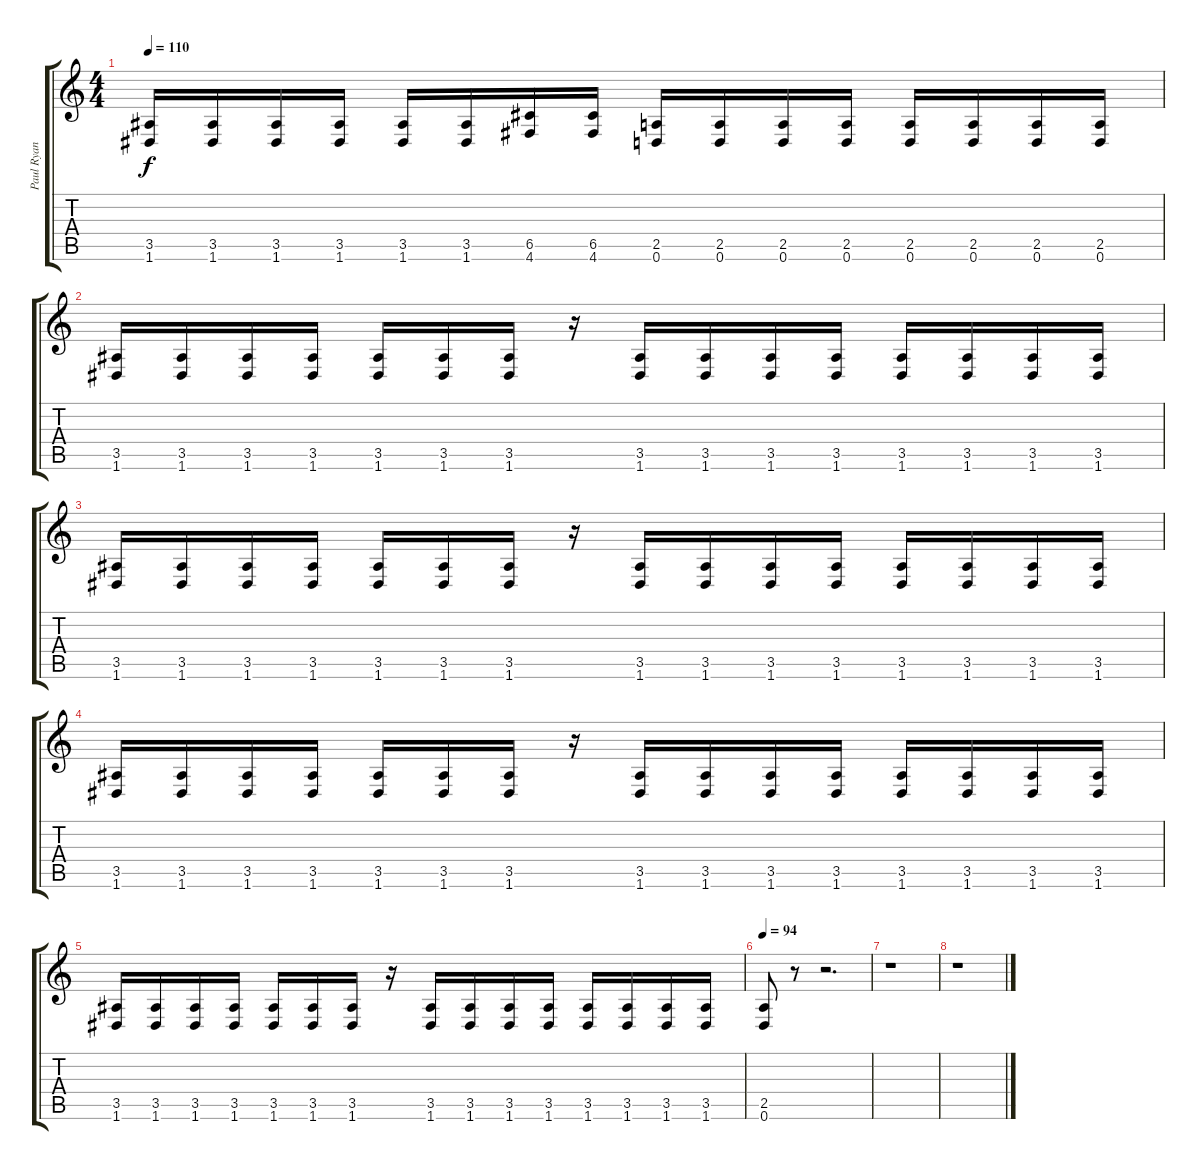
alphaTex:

\track ("Paul Ryan (Guitar)" "Paul Ryan ") {instrument distortionguitar}
\staff {score tabs}
\tuning (D4 A3 F3 C3 G2 D2) {hide}
\ts (4 4)
\tempo 110
\clef g2
\ks c
(3.5 1.6).16{dy f} (3.5 1.6).16 (3.5 1.6).16 (3.5 1.6).16 (3.5 1.6).16 (3.5 1.6).16 (6.5 4.6).16 (6.5 4.6).16 (2.5 0.6).16 (2.5 0.6).16 (2.5 0.6).16 (2.5 0.6).16 (2.5 0.6).16 (2.5 0.6).16 (2.5 0.6).16 (2.5 0.6).16 |
(3.5 1.6).16 (3.5 1.6).16 (3.5 1.6).16 (3.5 1.6).16 (3.5 1.6).16 (3.5 1.6).16 (3.5 1.6).16 r.16 (3.5 1.6).16 (3.5 1.6).16 (3.5 1.6).16 (3.5 1.6).16 (3.5 1.6).16 (3.5 1.6).16 (3.5 1.6).16 (3.5 1.6).16 |
(3.5 1.6).16 (3.5 1.6).16 (3.5 1.6).16 (3.5 1.6).16 (3.5 1.6).16 (3.5 1.6).16 (3.5 1.6).16 r.16 (3.5 1.6).16 (3.5 1.6).16 (3.5 1.6).16 (3.5 1.6).16 (3.5 1.6).16 (3.5 1.6).16 (3.5 1.6).16 (3.5 1.6).16 |
(3.5 1.6).16 (3.5 1.6).16 (3.5 1.6).16 (3.5 1.6).16 (3.5 1.6).16 (3.5 1.6).16 (3.5 1.6).16 r.16 (3.5 1.6).16 (3.5 1.6).16 (3.5 1.6).16 (3.5 1.6).16 (3.5 1.6).16 (3.5 1.6).16 (3.5 1.6).16 (3.5 1.6).16 |
(3.5 1.6).16 (3.5 1.6).16 (3.5 1.6).16 (3.5 1.6).16 (3.5 1.6).16 (3.5 1.6).16 (3.5 1.6).16 r.16 (3.5 1.6).16 (3.5 1.6).16 (3.5 1.6).16 (3.5 1.6).16 (3.5 1.6).16 (3.5 1.6).16 (3.5 1.6).16 (3.5 1.6).16 |
\tempo 94
(2.5 0.6).8 r.8 r.2{d} |
r.1 |
r.1
